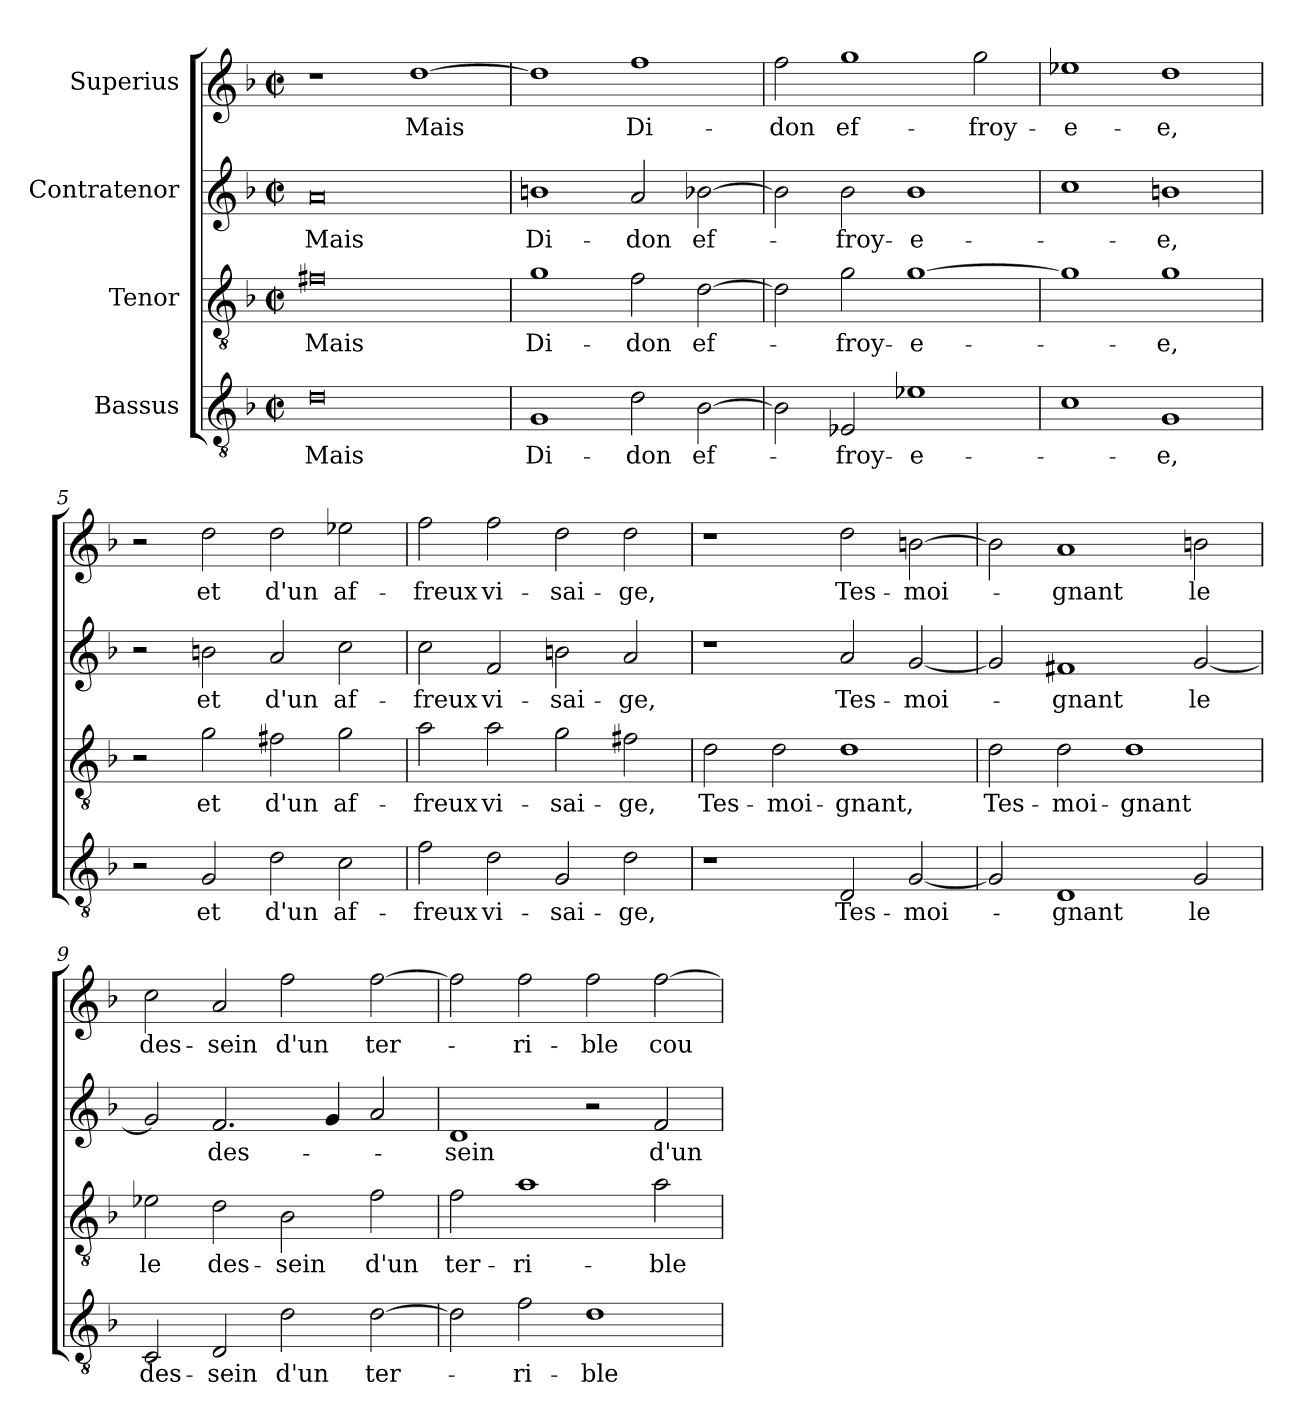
**kern	**text	**kern	**text	**kern	**text	**kern	**text
*part4	*part4	*part3	*part3	*part2	*part2	*part1	*part1
*staff4	*staff4	*staff3	*staff3	*staff2	*staff2	*staff1	*staff1
*I"Bassus	*	*I"Tenor	*	*I"Contratenor	*	*I"Superius	*
*clefGv2	*	*clefGv2	*	*clefG2	*	*clefG2	*
*k[b-]	*	*k[b-]	*	*k[b-]	*	*k[b-]	*
*F:	*	*F:	*	*F:	*	*F:	*
*M2/2	*	*M2/2	*	*M2/2	*	*M2/2	*
*met(c|)	*	*met(c|)	*	*met(c|)	*	*met(c|)	*
=1	=1	=1	=1	=1	=1	=1	=1
0d\	Mais	0f#X\	Mais	0a/	Mais	1r	.
.	.	.	.	.	.	[1dd\	Mais
=2	=2	=2	=2	=2	=2	=2	=2
1G/	Di-	1g\	Di-	1bn\	Di-	1dd\]	.
2d\	-don	2f\	-don	2a/	-don	1ff\	Di-
[2B-\	ef-	[2d\	ef-	[2b-X\	ef-	.	.
=3	=3	=3	=3	=3	=3	=3	=3
2B-\]	.	2d\]	.	2b-\]	.	2ff\	-don
2E-X/	-froy-	2g\	-froy-	2b-\	-froy-	1gg\	ef-
1e-X\	-e-	[1g\	-e-	1b-\	-e-	.	.
.	.	.	.	.	.	2gg\	-froy-
=4	=4	=4	=4	=4	=4	=4	=4
1c\	.	1g\]	.	1cc\	.	1ee-X\	-e-
1G/	-e,	1g\	-e,	1bn\	-e,	1dd\	-e,
=5	=5	=5	=5	=5	=5	=5	=5
2r	.	2r	.	2r	.	2r	.
2G/	et	2g\	et	2bn\	et	2dd\	et
2d\	d'un	2f#X\	d'un	2a/	d'un	2dd\	d'un
2c\	af-	2g\	af-	2cc\	af-	2ee-X\	af-
!!LO:LB:g=z
=6	=6	=6	=6	=6	=6	=6	=6
2f\	-freux	2a\	-freux	2cc\	-freux	2ff\	-freux
2d\	vi-	2a\	vi-	2f/	vi-	2ff\	vi-
2G/	-sai-	2g\	-sai-	2bn\	-sai-	2dd\	-sai-
2d\	-ge,	2f#X\	-ge,	2a/	-ge,	2dd\	-ge,
=7	=7	=7	=7	=7	=7	=7	=7
1r	.	2d\	Tes-	1r	.	1r	.
.	.	2d\	-moi-	.	.	.	.
2D/	Tes-	1d\	-gnant,	2a/	Tes-	2dd\	Tes-
[2G/	-moi-	.	.	[2g/	-moi-	[2bn\	-moi-
=8	=8	=8	=8	=8	=8	=8	=8
2G/]	.	2d\	Tes-	2g/]	.	2b\]	.
1D/	-gnant	2d\	-moi-	1f#X/	-gnant	1a/	-gnant
.	.	1d\	-gnant	.	.	.	.
2G/	le	.	.	[2g/	le	2bn\	le
=9	=9	=9	=9	=9	=9	=9	=9
2C/	des-	2e-X\	le	2g/]	.	2cc\	des-
2D/	-sein	2d\	des-	2.f/	des-	2a/	-sein
2d\	d'un	2B-\	-sein	.	.	2ff\	d'un
.	.	.	.	4g/	.	.	.
[2d\	ter-	2f\	d'un	2a/	.	[2ff\	ter-
=10	=10	=10	=10	=10	=10	=10	=10
2d\]	.	2f\	ter-	1d/	-sein	2ff\]	.
2f\	-ri-	1a\	-ri-	.	.	2ff\	-ri-
1d\	-ble	.	.	2r	.	2ff\	-ble
.	.	2a\	-ble	2f/	d'un	[2ff\	cou-
=	=	=	=	=	=	=	=
*-	*-	*-	*-	*-	*-	*-	*-
